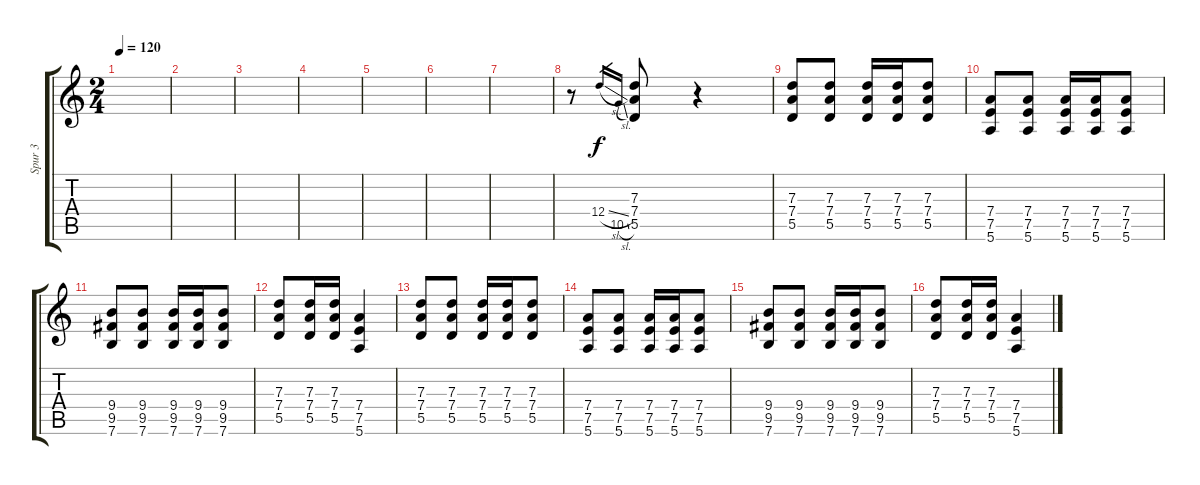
\track ("Spur 3" "Spur 3") {instrument distortionguitar}
\staff {score tabs}
\tuning (E4 B3 G3 D3 A2 E2) {hide}
\ts (2 4)
\tempo 120
\clef g2
\ks c
|
|
|
|
|
|
|
r.8 12.4{sl}.16{gr} 10.5{sl}.16{gr} (7.3 7.4 5.5).8 r.4 |
(7.3 7.4 5.5).8 (7.3 7.4 5.5).8 (7.3 7.4 5.5).16 (7.3 7.4 5.5).16 (7.3 7.4 5.5).8 |
(7.4 7.5 5.6).8 (7.4 7.5 5.6).8 (7.4 7.5 5.6).16 (7.4 7.5 5.6).16 (7.4 7.5 5.6).8 |
(9.4 9.5 7.6).8 (9.4 9.5 7.6).8 (9.4 9.5 7.6).16 (9.4 9.5 7.6).16 (9.4 9.5 7.6).8 |
(7.3 7.4 5.5).8 (7.3 7.4 5.5).16 (7.3 7.4 5.5).16 (7.4 7.5 5.6).4 |
(7.3 7.4 5.5).8 (7.3 7.4 5.5).8 (7.3 7.4 5.5).16 (7.3 7.4 5.5).16 (7.3 7.4 5.5).8 |
(7.4 7.5 5.6).8 (7.4 7.5 5.6).8 (7.4 7.5 5.6).16 (7.4 7.5 5.6).16 (7.4 7.5 5.6).8 |
(9.4 9.5 7.6).8 (9.4 9.5 7.6).8 (9.4 9.5 7.6).16 (9.4 9.5 7.6).16 (9.4 9.5 7.6).8 |
(7.3 7.4 5.5).8 (7.3 7.4 5.5).16 (7.3 7.4 5.5).16 (7.4 7.5 5.6).4
